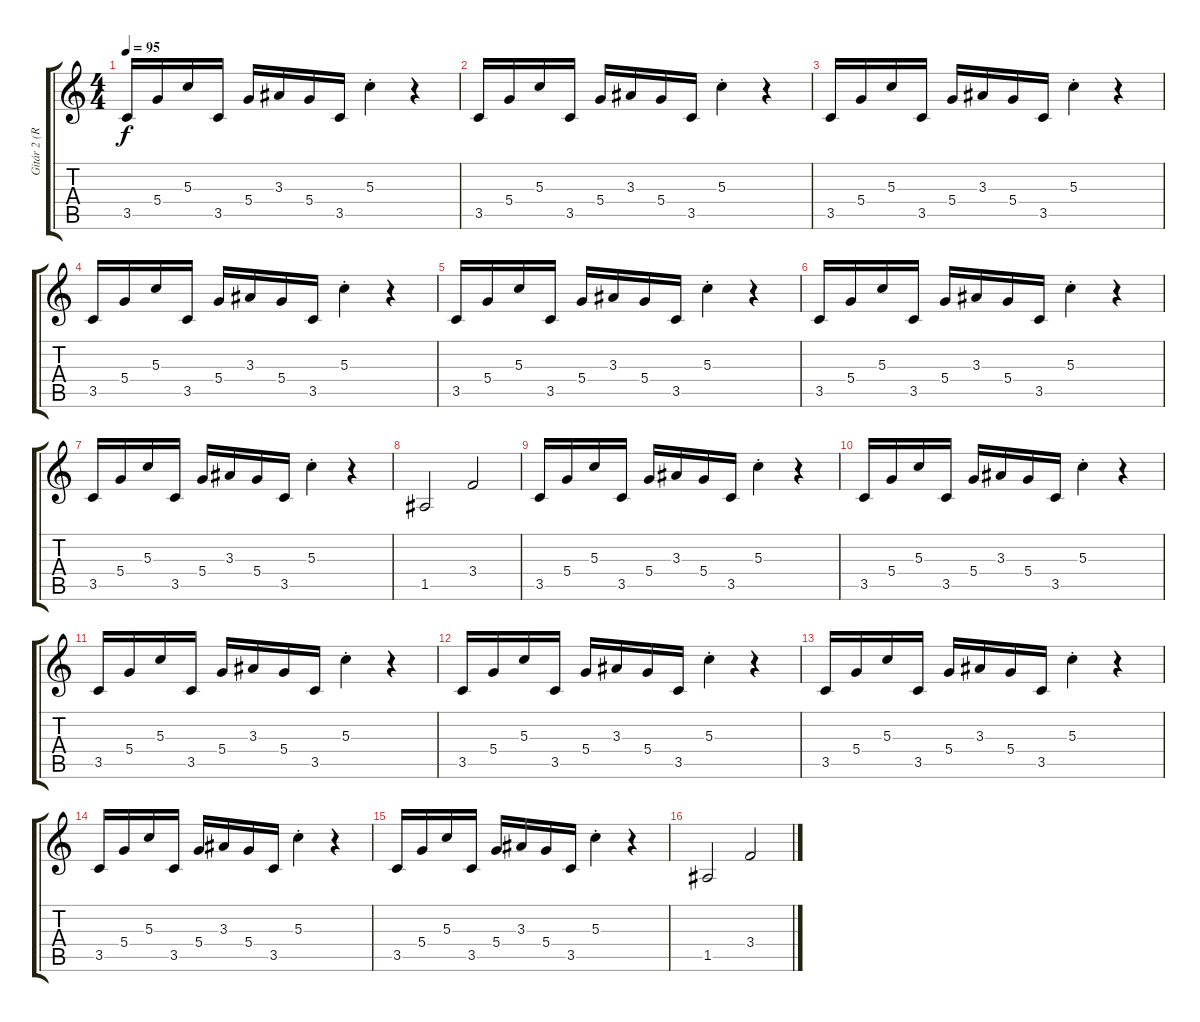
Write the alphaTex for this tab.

\track ("Gitár 2 (Ritchie Blackmore)" "Gitár 2 (R") {instrument distortionguitar}
\staff {score tabs}
\tuning (E4 B3 G3 D3 A2 E2) {hide}
\ts (4 4)
\tempo 95
\clef g2
\ks c
3.5.16{dy f} 5.4.16 5.3.16 3.5.16 5.4.16 3.3.16 5.4.16 3.5.16 5.3{st}.4 r.4 |
3.5.16 5.4.16 5.3.16 3.5.16 5.4.16 3.3.16 5.4.16 3.5.16 5.3{st}.4 r.4 |
3.5.16 5.4.16 5.3.16 3.5.16 5.4.16 3.3.16 5.4.16 3.5.16 5.3{st}.4 r.4 |
3.5.16 5.4.16 5.3.16 3.5.16 5.4.16 3.3.16 5.4.16 3.5.16 5.3{st}.4 r.4 |
3.5.16 5.4.16 5.3.16 3.5.16 5.4.16 3.3.16 5.4.16 3.5.16 5.3{st}.4 r.4 |
3.5.16 5.4.16 5.3.16 3.5.16 5.4.16 3.3.16 5.4.16 3.5.16 5.3{st}.4 r.4 |
3.5.16 5.4.16 5.3.16 3.5.16 5.4.16 3.3.16 5.4.16 3.5.16 5.3{st}.4 r.4 |
1.5.2 3.4.2 |
3.5.16 5.4.16 5.3.16 3.5.16 5.4.16 3.3.16 5.4.16 3.5.16 5.3{st}.4 r.4 |
3.5.16 5.4.16 5.3.16 3.5.16 5.4.16 3.3.16 5.4.16 3.5.16 5.3{st}.4 r.4 |
3.5.16 5.4.16 5.3.16 3.5.16 5.4.16 3.3.16 5.4.16 3.5.16 5.3{st}.4 r.4 |
3.5.16 5.4.16 5.3.16 3.5.16 5.4.16 3.3.16 5.4.16 3.5.16 5.3{st}.4 r.4 |
3.5.16 5.4.16 5.3.16 3.5.16 5.4.16 3.3.16 5.4.16 3.5.16 5.3{st}.4 r.4 |
3.5.16 5.4.16 5.3.16 3.5.16 5.4.16 3.3.16 5.4.16 3.5.16 5.3{st}.4 r.4 |
3.5.16 5.4.16 5.3.16 3.5.16 5.4.16 3.3.16 5.4.16 3.5.16 5.3{st}.4 r.4 |
1.5.2 3.4.2
